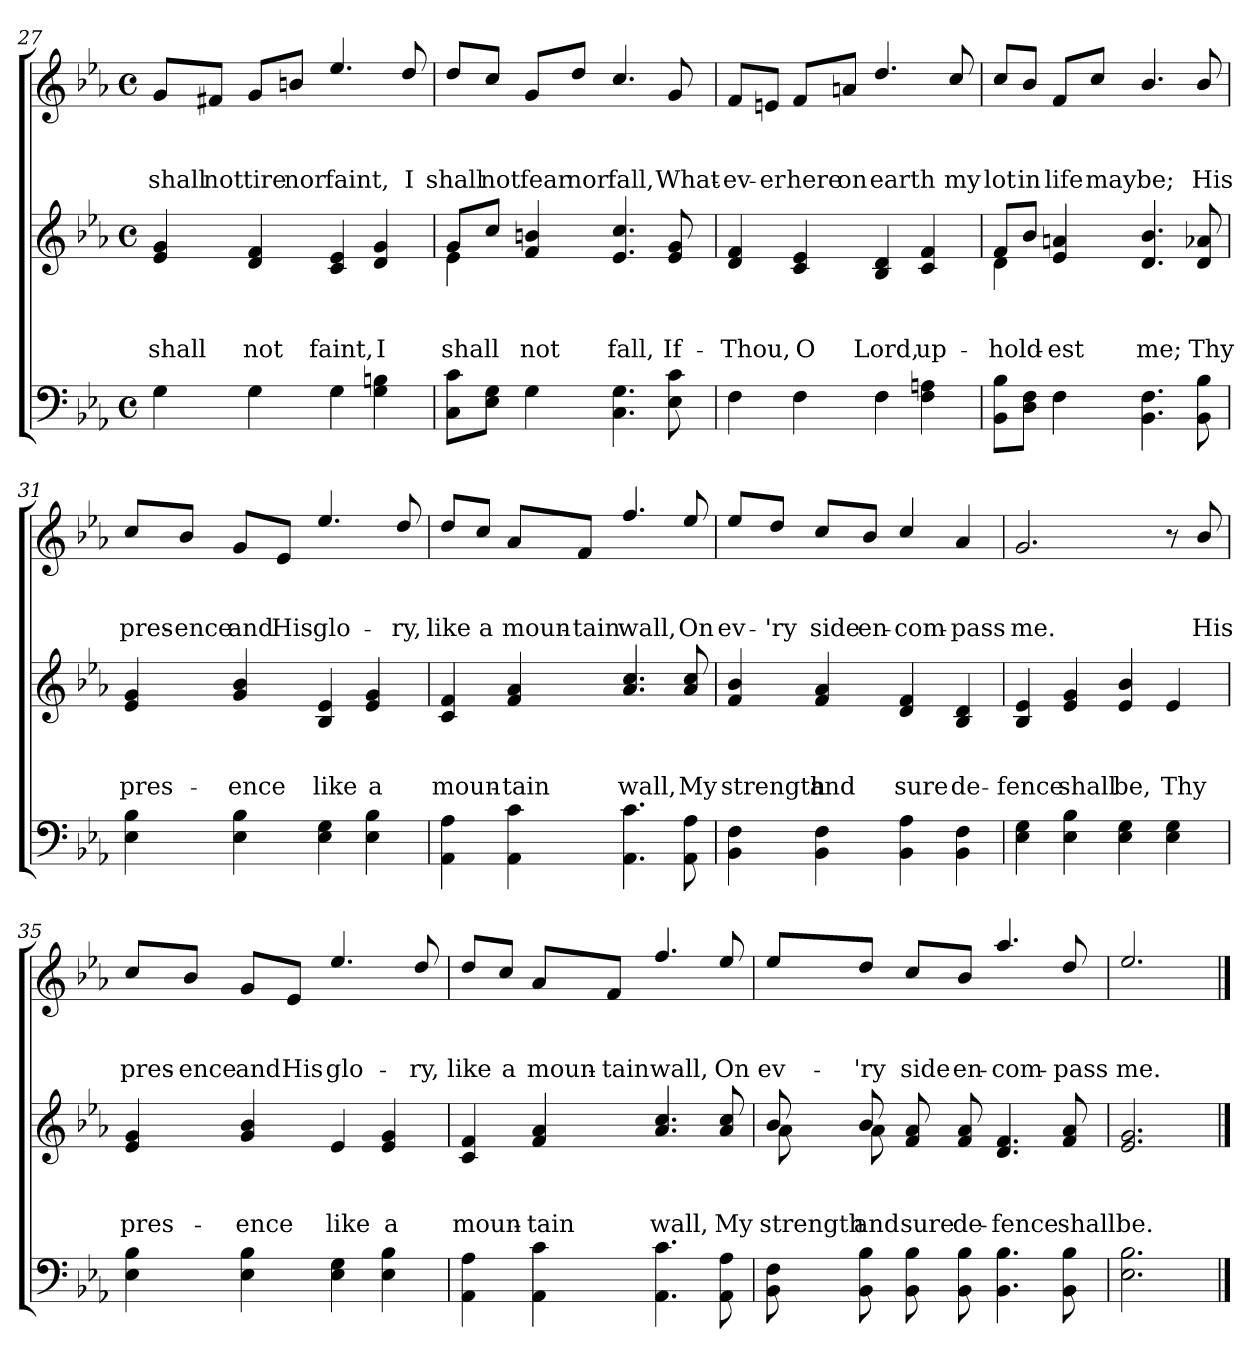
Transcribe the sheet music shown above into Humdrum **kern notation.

**kern	**kern	**text	**text	**text	**kern	**text	**text	**text
*part3	*part2	*part2	*part2	*part2	*part1	*part1	*part1	*part1
*staff3	*staff2	*staff2	*staff2	*staff2	*staff1	*staff1	*staff1	*staff1
*clefF4	*clefG2	*	*	*	*clefG2	*	*	*
*k[b-e-a-]	*k[b-e-a-]	*	*	*	*k[b-e-a-]	*	*	*
*E-:	*E-:	*	*	*	*E-:	*	*	*
*M4/4	*M4/4	*	*	*	*M4/4	*	*	*
*met(c)	*met(c)	*	*	*	*met(c)	*	*	*
=27	=27	=27	=27	=27	=27	=27	=27	=27
!LO:N:head=solid	!LO:N:n=1:head=solid	!	!	!	!	!	!	!
!	!LO:N:n=2:head=solid	!	!	!LO:LY:b	!LO:N:head=solid	!	!	!LO:LY:b
4G	4e-/ 4g/	.	.	shall	8g/L	.	.	shall
!	!	!	!	!	!LO:N:head=solid	!	!	!LO:LY:b
.	.	.	.	.	8f#X/J	.	.	not
!LO:N:head=solid	!LO:N:n=1:head=solid	!	!	!	!	!	!	!
!	!LO:N:n=2:head=solid	!	!	!LO:LY:b	!LO:N:head=solid	!	!	!LO:LY:b
4G	4d/ 4f/	.	.	not	8g/L	.	.	tire
!	!	!	!	!	!	!	!	!LO:LY:b
.	.	.	.	.	8bn/J	.	.	nor
!LO:N:head=solid	!LO:N:n=1:head=solid	!	!	!	!	!	!	!
!	!LO:N:n=2:head=solid	!	!	!LO:LY:b	!LO:N:head=solid	!	!	!LO:LY:b
4G	4c/ 4e-/	.	.	faint,	4.ee-/	.	.	faint,
!LO:N:n=1:head=solid	!LO:N:n=1:head=solid	!	!	!	!	!	!	!
!	!LO:N:n=2:head=solid	!	!	!LO:LY:b	!	!	!	!
4G\ 4Bn\	4d/ 4g/	.	.	I	.	.	.	.
!	!	!	!	!	!LO:N:head=solid	!	!	!LO:LY:b
.	.	.	.	.	8dd/	.	.	I
=28	=28	=28	=28	=28	=28	=28	=28	=28
!LO:N:n=1:head=solid	!	!	!	!	!	!	!	!
*	*^	*	*	*	*	*	*	*
!LO:N:n=2:head=solid	!LO:N:head=solid	!LO:N:head=solid	!	!	!LO:LY:b	!LO:N:head=solid	!	!	!LO:LY:b
8C\ 8c\L	8g/L	4e-\	.	.	shall	8dd/L	.	.	shall
!LO:N:n=1:head=solid	!	!	!	!	!	!	!	!	!
!LO:N:n=2:head=solid	!LO:N:head=solid	!	!	!	!	!LO:N:head=solid	!	!	!LO:LY:b
8E-\ 8G\J	8cc/J	.	.	.	.	8cc/J	.	.	not
!LO:N:head=solid	!LO:N:n=1:head=solid	!	!	!	!LO:LY:b	!LO:N:head=solid	!	!	!LO:LY:b
4G	4f/ 4bn/	2.ryy	.	.	not	8g/L	.	.	fear
!	!	!	!	!	!	!LO:N:head=solid	!	!	!LO:LY:b
.	.	.	.	.	.	8dd/J	.	.	nor
!LO:N:n=1:head=solid	!	!	!	!	!	!	!	!	!
!LO:N:n=2:head=solid	!LO:N:n=1:head=solid	!	!	!	!	!	!	!	!
!	!LO:N:n=2:head=solid	!	!	!	!LO:LY:b	!LO:N:head=solid	!	!	!LO:LY:b
4.C\ 4.G\	4.e-/ 4.cc/	.	.	.	fall,	4.cc/	.	.	fall,
!LO:N:n=1:head=solid	!	!	!	!	!	!	!	!	!
!LO:N:n=2:head=solid	!LO:N:n=1:head=solid	!	!	!	!	!	!	!	!
!	!LO:N:n=2:head=solid	!	!	!	!LO:LY:b	!LO:N:head=solid	!	!	!LO:LY:b
8E-\ 8c\	8e-/ 8g/	.	.	.	If-	8g/	.	.	What-
*	*v	*v	*	*	*	*	*	*	*
!!LO:PB:g=z
=29	=29	=29	=29	=29	=29	=29	=29	=29
!LO:N:head=solid	!LO:N:n=1:head=solid	!	!	!	!	!	!	!
!	!LO:N:n=2:head=solid	!	!	!LO:LY:b	!LO:N:head=solid	!	!	!LO:LY:b
4F	4d/ 4f/	.	.	-Thou,	8f/L	.	.	-ev-
!	!	!	!	!	!LO:N:head=solid	!	!	!LO:LY:b
.	.	.	.	.	8en/J	.	.	-er
!LO:N:head=solid	!LO:N:n=1:head=solid	!	!	!	!	!	!	!
!	!LO:N:n=2:head=solid	!	!	!LO:LY:b	!LO:N:head=solid	!	!	!LO:LY:b
4F	4c/ 4e-/	.	.	O	8f/L	.	.	here
!	!	!	!	!	!LO:N:head=solid	!	!	!LO:LY:b
.	.	.	.	.	8an/J	.	.	on
!LO:N:head=solid	!LO:N:n=2:head=solid	!	!	!LO:LY:b	!LO:N:head=solid	!	!	!LO:LY:b
4F	4B-/ 4d/	.	.	Lord,	4.dd/	.	.	earth
!LO:N:n=1:head=solid	!	!	!	!	!	!	!	!
!LO:N:n=2:head=solid	!LO:N:n=1:head=solid	!	!	!	!	!	!	!
!	!LO:N:n=2:head=solid	!	!	!LO:LY:b	!	!	!	!
4F\ 4An\	4c/ 4f/	.	.	up-	.	.	.	.
!	!	!	!	!	!LO:N:head=solid	!	!	!LO:LY:b
.	.	.	.	.	8cc/	.	.	my
=30	=30	=30	=30	=30	=30	=30	=30	=30
*	*^	*	*	*	*	*	*	*
!	!LO:N:head=solid	!LO:N:head=solid	!	!	!LO:LY:b	!LO:N:head=solid	!	!	!LO:LY:b
8BB-\ 8B-\L	8f/L	4d\	.	.	-hold-	8cc/L	.	.	lot
!LO:N:n=1:head=solid	!	!	!	!	!	!	!	!	!
!LO:N:n=2:head=solid	!	!	!	!	!	!	!	!	!LO:LY:b
8D\ 8F\J	8b-/J	.	.	.	.	8b-/J	.	.	in
!LO:N:head=solid	!LO:N:n=1:head=solid	!	!	!	!	!	!	!	!
!	!LO:N:n=2:head=solid	!	!	!	!LO:LY:b	!LO:N:head=solid	!	!	!LO:LY:b
4F	4e-/ 4an/	2.ryy	.	.	-est	8f/L	.	.	life
!	!	!	!	!	!	!LO:N:head=solid	!	!	!LO:LY:b
.	.	.	.	.	.	8cc/J	.	.	may
!LO:N:n=2:head=solid	!LO:N:n=1:head=solid	!	!	!	!LO:LY:b	!	!	!	!LO:LY:b
4.BB-\ 4.F\	4.d/ 4.b-/	.	.	.	me;	4.b-/	.	.	be;
!	!LO:N:n=1:head=solid	!	!	!	!	!	!	!	!
!	!LO:N:n=2:head=solid	!	!	!	!LO:LY:b	!	!	!	!LO:LY:b
8BB-\ 8B-\	8d/ 8a-X/	.	.	.	Thy	8b-/	.	.	His
*	*v	*v	*	*	*	*	*	*	*
=31	=31	=31	=31	=31	=31	=31	=31	=31
!LO:N:n=1:head=solid	!LO:N:n=1:head=solid	!	!	!	!	!	!	!
!	!LO:N:n=2:head=solid	!	!	!LO:LY:b	!LO:N:head=solid	!	!	!LO:LY:b
4E-\ 4B-\	4e-/ 4g/	.	.	pres-	8cc/L	.	.	pres-
!	!	!	!	!	!	!	!	!LO:LY:b
.	.	.	.	.	8b-/J	.	.	-ence
!LO:N:n=1:head=solid	!LO:N:n=1:head=solid	!	!	!LO:LY:b	!LO:N:head=solid	!	!	!LO:LY:b
4E-\ 4B-\	4g/ 4b-/	.	.	-ence	8g/L	.	.	and
!	!	!	!	!	!LO:N:head=solid	!	!	!LO:LY:b
.	.	.	.	.	8e-/J	.	.	His
!LO:N:n=1:head=solid	!	!	!	!	!	!	!	!
!LO:N:n=2:head=solid	!LO:N:n=2:head=solid	!	!	!LO:LY:b	!LO:N:head=solid	!	!	!LO:LY:b
4E-\ 4G\	4B-/ 4e-/	.	.	like	4.ee-/	.	.	glo-
!LO:N:n=1:head=solid	!LO:N:n=1:head=solid	!	!	!	!	!	!	!
!	!LO:N:n=2:head=solid	!	!	!LO:LY:b	!	!	!	!
4E-\ 4B-\	4e-/ 4g/	.	.	a	.	.	.	.
!	!	!	!	!	!LO:N:head=solid	!	!	!LO:LY:b
.	.	.	.	.	8dd/	.	.	-ry,
!!LO:LB:g=z
=32	=32	=32	=32	=32	=32	=32	=32	=32
!LO:N:n=1:head=solid	!	!	!	!	!	!	!	!
!LO:N:n=2:head=solid	!LO:N:n=1:head=solid	!	!	!	!	!	!	!
!	!LO:N:n=2:head=solid	!	!	!LO:LY:b	!LO:N:head=solid	!	!	!LO:LY:b
4AA-\ 4A-\	4c/ 4f/	.	.	moun-	8dd/L	.	.	like
!	!	!	!	!	!LO:N:head=solid	!	!	!LO:LY:b
.	.	.	.	.	8cc/J	.	.	a
!LO:N:n=1:head=solid	!	!	!	!	!	!	!	!
!LO:N:n=2:head=solid	!LO:N:n=1:head=solid	!	!	!	!	!	!	!
!	!LO:N:n=2:head=solid	!	!	!LO:LY:b	!LO:N:head=solid	!	!	!LO:LY:b
4AA-\ 4c\	4f/ 4a-/	.	.	-tain	8a-/L	.	.	moun-
!	!	!	!	!	!LO:N:head=solid	!	!	!LO:LY:b
.	.	.	.	.	8f/J	.	.	-tain
!LO:N:n=1:head=solid	!	!	!	!	!	!	!	!
!LO:N:n=2:head=solid	!LO:N:n=1:head=solid	!	!	!	!	!	!	!
!	!LO:N:n=2:head=solid	!	!	!LO:LY:b	!LO:N:head=solid	!	!	!LO:LY:b
4.AA-\ 4.c\	4.a-/ 4.cc/	.	.	wall,	4.ff/	.	.	wall,
!LO:N:n=1:head=solid	!	!	!	!	!	!	!	!
!LO:N:n=2:head=solid	!LO:N:n=1:head=solid	!	!	!	!	!	!	!
!	!LO:N:n=2:head=solid	!	!	!LO:LY:b	!LO:N:head=solid	!	!	!LO:LY:b
8AA-\ 8A-\	8a-/ 8cc/	.	.	My	8ee-/	.	.	On
=33	=33	=33	=33	=33	=33	=33	=33	=33
!LO:N:n=2:head=solid	!LO:N:n=1:head=solid	!	!	!LO:LY:b	!LO:N:head=solid	!	!	!LO:LY:b
4BB-\ 4F\	4f/ 4b-/	.	.	strength	8ee-/L	.	.	ev-
!	!	!	!	!	!LO:N:head=solid	!	!	!LO:LY:b
.	.	.	.	.	8dd/J	.	.	-'ry
!LO:N:n=2:head=solid	!LO:N:n=1:head=solid	!	!	!	!	!	!	!
!	!LO:N:n=2:head=solid	!	!	!LO:LY:b	!LO:N:head=solid	!	!	!LO:LY:b
4BB-\ 4F\	4f/ 4a-/	.	.	and	8cc/L	.	.	side
!	!	!	!	!	!	!	!	!LO:LY:b
.	.	.	.	.	8b-/J	.	.	en-
!LO:N:n=2:head=solid	!LO:N:n=1:head=solid	!	!	!	!	!	!	!
!	!LO:N:n=2:head=solid	!	!	!LO:LY:b	!LO:N:head=solid	!	!	!LO:LY:b
4BB-\ 4A-\	4d/ 4f/	.	.	sure	4cc/	.	.	-com-
!LO:N:n=2:head=solid	!LO:N:n=2:head=solid	!	!	!LO:LY:b	!LO:N:head=solid	!	!	!LO:LY:b
4BB-\ 4F\	4B-/ 4d/	.	.	de-	4a-/	.	.	-pass
=34	=34	=34	=34	=34	=34	=34	=34	=34
!LO:N:n=1:head=solid	!	!	!	!	!	!	!	!
!LO:N:n=2:head=solid	!LO:N:n=2:head=solid	!	!	!LO:LY:b	!LO:N:head=open	!	!	!LO:LY:b
4E-\ 4G\	4B-/ 4e-/	.	.	-fence	2.g/	.	.	me.
!LO:N:n=1:head=solid	!LO:N:n=1:head=solid	!	!	!	!	!	!	!
!	!LO:N:n=2:head=solid	!	!	!LO:LY:b	!	!	!	!
4E-\ 4B-\	4e-/ 4g/	.	.	shall	.	.	.	.
!LO:N:n=1:head=solid	!	!	!	!	!	!	!	!
!LO:N:n=2:head=solid	!LO:N:n=1:head=solid	!	!	!LO:LY:b	!	!	!	!
4E-\ 4G\	4e-/ 4b-/	.	.	be,	.	.	.	.
!LO:N:n=1:head=solid	!	!	!	!	!	!	!	!
!LO:N:n=2:head=solid	!LO:N:head=solid	!	!	!LO:LY:b	!	!	!	!
4E-\ 4G\	4e-	.	.	Thy	8r	.	.	.
!	!	!	!	!	!	!	!	!LO:LY:b
.	.	.	.	.	8b-/	.	.	His
=35	=35	=35	=35	=35	=35	=35	=35	=35
!LO:N:n=1:head=solid	!LO:N:n=1:head=solid	!	!	!	!	!	!	!
!	!LO:N:n=2:head=solid	!	!	!LO:LY:b	!LO:N:head=solid	!	!	!LO:LY:b
4E-\ 4B-\	4e-/ 4g/	.	.	pres-	8cc/L	.	.	pres-
!	!	!	!	!	!	!	!	!LO:LY:b
.	.	.	.	.	8b-/J	.	.	-ence
!LO:N:n=1:head=solid	!LO:N:n=1:head=solid	!	!	!LO:LY:b	!LO:N:head=solid	!	!	!LO:LY:b
4E-\ 4B-\	4g/ 4b-/	.	.	-ence	8g/L	.	.	and
!	!	!	!	!	!LO:N:head=solid	!	!	!LO:LY:b
.	.	.	.	.	8e-/J	.	.	His
!LO:N:n=1:head=solid	!	!	!	!	!	!	!	!
!LO:N:n=2:head=solid	!LO:N:head=solid	!	!	!LO:LY:b	!LO:N:head=solid	!	!	!LO:LY:b
4E-\ 4G\	4e-	.	.	like	4.ee-/	.	.	glo-
!LO:N:n=1:head=solid	!LO:N:n=1:head=solid	!	!	!	!	!	!	!
!	!LO:N:n=2:head=solid	!	!	!LO:LY:b	!	!	!	!
4E-\ 4B-\	4e-/ 4g/	.	.	a	.	.	.	.
!	!	!	!	!	!LO:N:head=solid	!	!	!LO:LY:b
.	.	.	.	.	8dd/	.	.	-ry,
!!LO:LB:g=z
=36	=36	=36	=36	=36	=36	=36	=36	=36
!LO:N:n=1:head=solid	!	!	!	!	!	!	!	!
!LO:N:n=2:head=solid	!LO:N:n=1:head=solid	!	!	!	!	!	!	!
!	!LO:N:n=2:head=solid	!	!	!LO:LY:b	!LO:N:head=solid	!	!	!LO:LY:b
4AA-\ 4A-\	4c/ 4f/	.	.	moun-	8dd/L	.	.	like
!	!	!	!	!	!LO:N:head=solid	!	!	!LO:LY:b
.	.	.	.	.	8cc/J	.	.	a
!LO:N:n=1:head=solid	!	!	!	!	!	!	!	!
!LO:N:n=2:head=solid	!LO:N:n=1:head=solid	!	!	!	!	!	!	!
!	!LO:N:n=2:head=solid	!	!	!LO:LY:b	!LO:N:head=solid	!	!	!LO:LY:b
4AA-\ 4c\	4f/ 4a-/	.	.	-tain	8a-/L	.	.	moun-
!	!	!	!	!	!LO:N:head=solid	!	!	!LO:LY:b
.	.	.	.	.	8f/J	.	.	-tain
!LO:N:n=1:head=solid	!	!	!	!	!	!	!	!
!LO:N:n=2:head=solid	!LO:N:n=1:head=solid	!	!	!	!	!	!	!
!	!LO:N:n=2:head=solid	!	!	!LO:LY:b	!LO:N:head=solid	!	!	!LO:LY:b
4.AA-\ 4.c\	4.a-/ 4.cc/	.	.	wall,	4.ff/	.	.	wall,
!LO:N:n=1:head=solid	!	!	!	!	!	!	!	!
!LO:N:n=2:head=solid	!LO:N:n=1:head=solid	!	!	!	!	!	!	!
!	!LO:N:n=2:head=solid	!	!	!LO:LY:b	!LO:N:head=solid	!	!	!LO:LY:b
8AA-\ 8A-\	8a-/ 8cc/	.	.	My	8ee-/	.	.	On
=37	=37	=37	=37	=37	=37	=37	=37	=37
*	*^	*	*	*	*	*	*	*
!LO:N:n=2:head=solid	!	!LO:N:head=solid	!	!	!LO:LY:b	!LO:N:head=solid	!	!	!LO:LY:b
8BB-\ 8F\	8b-/	8a-\	.	.	strength	8ee-/L	.	.	ev-
!	!	!LO:N:head=solid	!	!	!LO:LY:b	!LO:N:head=solid	!	!	!LO:LY:b
8BB-\ 8B-\	8b-/	8a-\	.	.	and	8dd/J	.	.	-'ry
!	!LO:N:n=1:head=solid	!	!	!	!	!	!	!	!
!	!LO:N:n=2:head=solid	!	!	!	!LO:LY:b	!LO:N:head=solid	!	!	!LO:LY:b
8BB-\ 8B-\	8f/ 8a-/	2.ryy	.	.	sure	8cc/L	.	.	side
!	!LO:N:n=1:head=solid	!	!	!	!	!	!	!	!
!	!LO:N:n=2:head=solid	!	!	!	!LO:LY:b	!	!	!	!LO:LY:b
8BB-\ 8B-\	8f/ 8a-/	.	.	.	de-	8b-/J	.	.	en-
!	!LO:N:n=1:head=solid	!	!	!	!	!	!	!	!
!	!LO:N:n=2:head=solid	!	!	!	!LO:LY:b	!LO:N:head=solid	!	!	!LO:LY:b
4.BB-\ 4.B-\	4.d/ 4.f/	.	.	.	-fence	4.aa-/	.	.	-com-
!	!LO:N:n=1:head=solid	!	!	!	!	!	!	!	!
!	!LO:N:n=2:head=solid	!	!	!	!LO:LY:b	!LO:N:head=solid	!	!	!LO:LY:b
8BB-\ 8B-\	8f/ 8a-/	.	.	.	shall	8dd/	.	.	-pass
*	*v	*v	*	*	*	*	*	*	*
=38	=38	=38	=38	=38	=38	=38	=38	=38
!LO:N:n=1:head=open	!LO:N:n=1:head=open	!	!	!	!	!	!	!
!	!LO:N:n=2:head=open	!	!	!LO:LY:b	!LO:N:head=open	!	!	!LO:LY:b
2.E-\ 2.B-\	2.e-/ 2.g/	.	.	be.	2.ee-/	.	.	me.
==	==	==	==	==	==	==	==	==
*-	*-	*-	*-	*-	*-	*-	*-	*-
